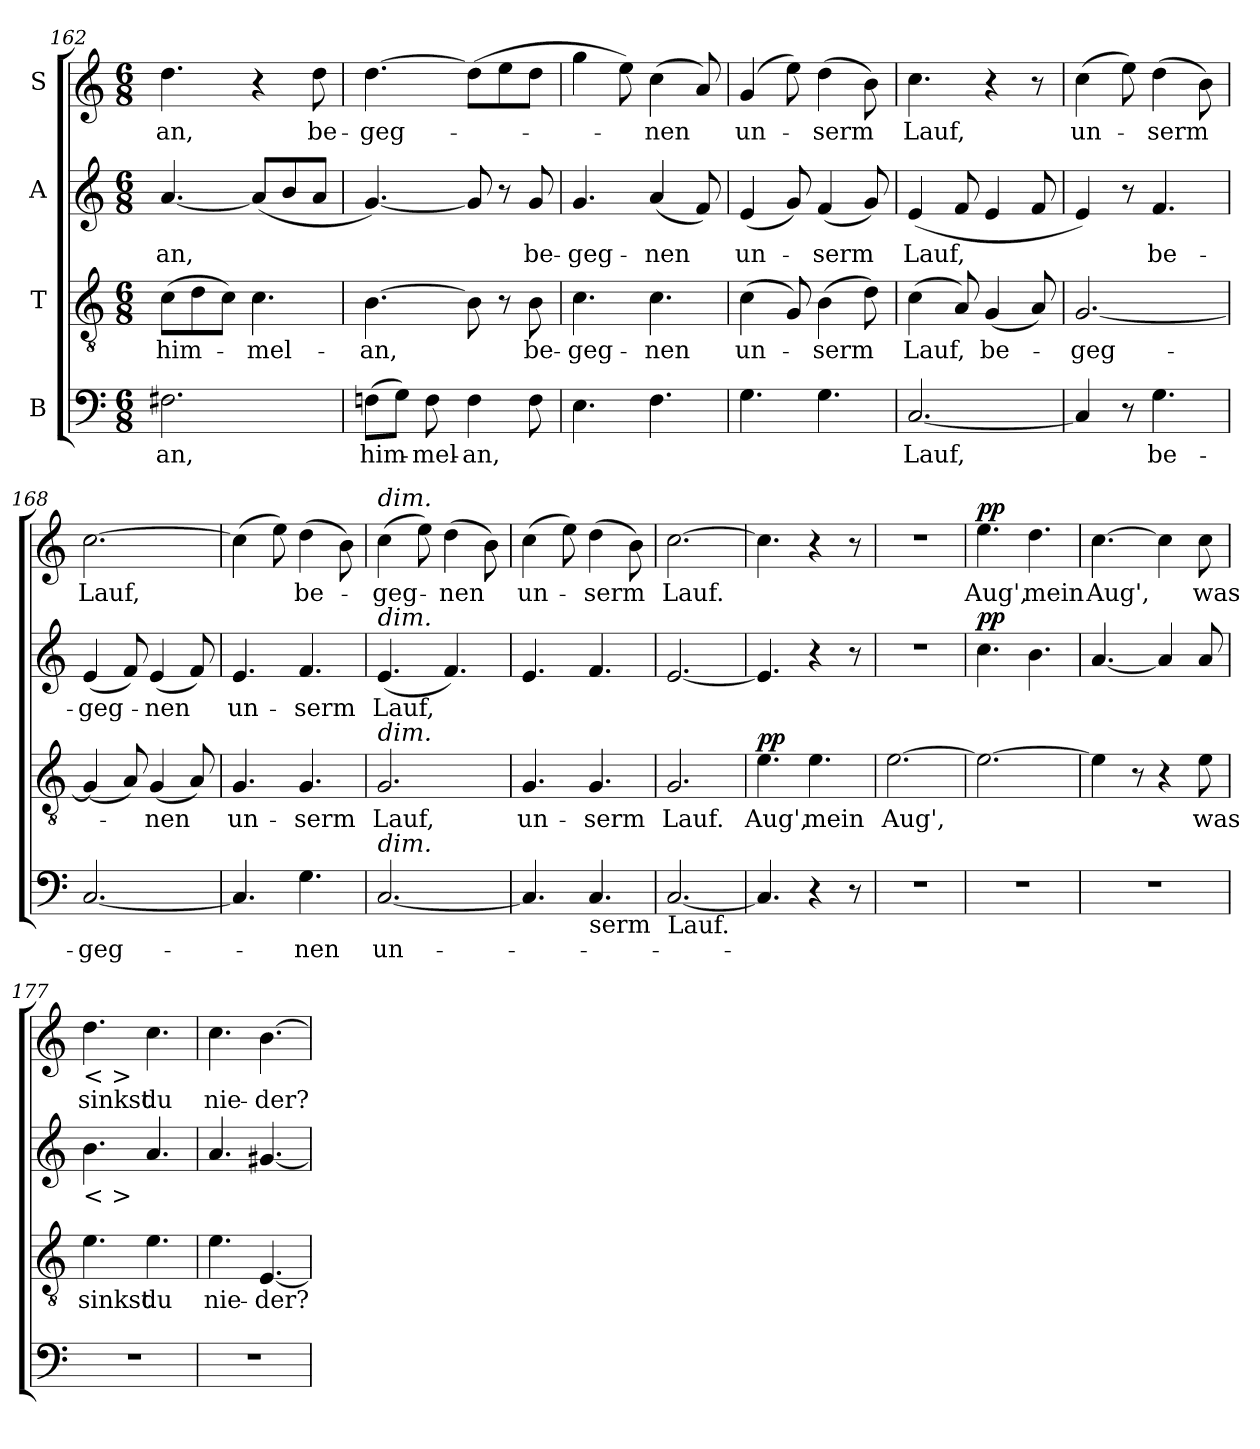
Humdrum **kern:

**kern	**text	**kern	**text	**dynam	**kern	**text	**dynam	**kern	**text	**dynam
*part4	*part4	*part3	*part3	*part3	*part2	*part2	*part2	*part1	*part1	*part1
*staff4	*staff4	*staff3	*staff3	*staff3	*staff2	*staff2	*staff2	*staff1	*staff1	*staff1
*I"B	*	*I"T	*	*	*I"A	*	*	*I"S	*	*
*clefF4	*	*clefGv2	*	*	*clefG2	*	*	*clefG2	*	*
*k[]	*	*k[]	*	*	*k[]	*	*	*k[]	*	*
*M6/8	*	*M6/8	*	*	*M6/8	*	*	*M6/8	*	*
=162	=162	=162	=162	=162	=162	=162	=162	=162	=162	=162
2.F#X\	-an,	(8c\L	him-	.	[4.a/	-an,	.	4.dd\	-an,	.
.	.	8d\	.	.	.	.	.	.	.	.
.	.	8c\J)	.	.	.	.	.	.	.	.
.	.	4.c\	-mel-	.	(8a/L]	.	.	4r	.	.
.	.	.	.	.	8b/	.	.	.	.	.
.	.	.	.	.	8a/J	.	.	8dd\	be-	.
=163	=163	=163	=163	=163	=163	=163	=163	=163	=163	=163
(8Fn\L	him-	[4.B\	-an,	.	[4.g/)	.	.	[4.dd\	­geg-	.
8G\J)	.	.	.	.	.	.	.	.	.	.
8F\	-mel-	.	.	.	.	.	.	.	.	.
4F\	-an,	8B\]	.	.	8g/]	.	.	(8dd\L]	.	.
.	.	8r	.	.	8r	.	.	8ee\	.	.
8F\	.	8B\	be-	.	8g/	be-	.	8dd\J	.	.
=164	=164	=164	=164	=164	=164	=164	=164	=164	=164	=164
4.E\	.	4.c\	-geg-	.	4.g/	-geg-	.	4gg\	.	.
.	.	.	.	.	.	.	.	8ee\)	.	.
4.F\	.	4.c\	-nen	.	(4a/	-nen	.	(4cc\	-nen	.
.	.	.	.	.	8f/)	.	.	8a/)	.	.
!!LO:LB:g=z
=165	=165	=165	=165	=165	=165	=165	=165	=165	=165	=165
4.G\	.	(4c\	un-	.	(>4e/	un-	.	(4g/	un-	.
.	.	8G/)	.	.	8g/)	.	.	8ee\)	.	.
4.G\	.	(4B\	-serm	.	(>4f/	-serm	.	(4dd\	-serm	.
.	.	8d\)	.	.	8g/)	.	.	8b\)	.	.
=166	=166	=166	=166	=166	=166	=166	=166	=166	=166	=166
[2.C/	Lauf,	(4c\	Lauf,	.	(4e/	Lauf,	.	4.cc\	Lauf,	.
.	.	8A/)	.	.	8f/	.	.	.	.	.
.	.	(4G/	be-	.	4e/	.	.	4r	.	.
.	.	8A/)	.	.	8f/	.	.	8r	.	.
=167	=167	=167	=167	=167	=167	=167	=167	=167	=167	=167
4C/]	.	[2.G/	-geg-	.	4e/)	.	.	(4cc\	un-	.
8r	.	.	.	.	8r	.	.	8ee\)	.	.
4.G\	be-	.	.	.	4.f/	be-	.	(4dd\	-serm	.
.	.	.	.	.	.	.	.	8b\)	.	.
=168	=168	=168	=168	=168	=168	=168	=168	=168	=168	=168
[2.C/	-geg-	(4G/]	.	.	(>4e/	­geg-	.	[2.cc\	Lauf,	.
.	.	8A/)	.	.	8f/)	.	.	.	.	.
.	.	(4G/	-nen	.	(>4e/	-nen	.	.	.	.
.	.	8A/)	.	.	8f/)	.	.	.	.	.
=169	=169	=169	=169	=169	=169	=169	=169	=169	=169	=169
4.C/]	.	4.G/	un-	.	4.e/	un-	.	(4cc\]	.	.
.	.	.	.	.	.	.	.	8ee\)	.	.
4.G\	-nen	4.G/	-serm	.	4.f/	-serm	.	(4dd\	be-	.
.	.	.	.	.	.	.	.	8b\)	.	.
=170	=170	=170	=170	=170	=170	=170	=170	=170	=170	=170
!	!	!	!	!	!	!	!	!LO:TX:a:i:t=dim.	!	!
!	!	!	!	!	!LO:TX:a:i:t=dim.	!	!	!	!	!
!	!	!LO:TX:a:i:t=dim.	!	!	!	!	!	!	!	!
!LO:TX:a:i:t=dim.	!	!	!	!	!	!	!	!	!	!
[2.C/	un -	2.G/	Lauf,	.	(>4.e/	Lauf,	.	(4cc\	-geg-	.
.	.	.	.	.	.	.	.	8ee\)	.	.
.	.	.	.	.	4.f/)	.	.	(4dd\	-nen	.
.	.	.	.	.	.	.	.	8b\)	.	.
!!LO:LB:g=z
=171	=171	=171	=171	=171	=171	=171	=171	=171	=171	=171
4.C/]	.	4.G/	un-	.	4.e/	.	.	(4cc\	un-	.
.	.	.	.	.	.	.	.	8ee\)	.	.
!LO:TX:b:t=serm	!	!	!	!	!	!	!	!	!	!
4.C/	.	4.G/	-serm	.	4.f/	.	.	(4dd\	-serm	.
.	.	.	.	.	.	.	.	8b\)	.	.
=172	=172	=172	=172	=172	=172	=172	=172	=172	=172	=172
!LO:TX:b:t=Lauf.	!	!	!	!	!	!	!	!	!	!
[2.C/	.	2.G/	Lauf.	.	[2.e/	.	.	[2.cc\	Lauf.	.
=173	=173	=173	=173	=173	=173	=173	=173	=173	=173	=173
!	!	!	!	!LO:DY:a	!	!	!	!	!	!
4.C/]	.	4.e\	Aug',	pp	4.e/]	.	.	4.cc\]	.	.
4r	.	4.e\	mein	.	4r	.	.	4r	.	.
8r	.	.	.	.	8r	.	.	8r	.	.
=174	=174	=174	=174	=174	=174	=174	=174	=174	=174	=174
2.r	.	[2.e\	Aug',	.	2.r	.	.	2.r	.	.
=175	=175	=175	=175	=175	=175	=175	=175	=175	=175	=175
!	!	!	!	!	!	!	!LO:DY:a	!	!	!LO:DY:a
2.r	.	2.e\_	.	.	4.cc\	.	pp	4.ee\	Aug',	pp
.	.	.	.	.	4.b\	.	.	4.dd\	mein	.
=176	=176	=176	=176	=176	=176	=176	=176	=176	=176	=176
2.r	.	4e\]	.	.	[4.a/	.	.	[4.cc\	Aug',	.
.	.	8r	.	.	.	.	.	.	.	.
.	.	4r	.	.	4a/]	.	.	4cc\]	.	.
.	.	8e\	was	.	8a/	.	.	8cc\	was	.
=177	=177	=177	=177	=177	=177	=177	=177	=177	=177	=177
!	!	!	!	!	!	!	!	!LO:TX:b:i:t=< >	!	!
!	!	!	!	!	!LO:TX:b:i:t=< >	!	!	!	!	!
2.r	.	4.e\	sinkst	.	4.b\	.	.	4.dd\	sinkst	.
.	.	4.e\	du	.	4.a/	.	.	4.cc\	du	.
=178	=178	=178	=178	=178	=178	=178	=178	=178	=178	=178
2.r	.	4.e\	nie-	.	4.a/	.	.	4.cc\	nie-	.
.	.	[4.E/	-der?	.	[4.g#X/	.	.	[4.b\	-der?	.
=	=	=	=	=	=	=	=	=	=	=
*-	*-	*-	*-	*-	*-	*-	*-	*-	*-	*-
